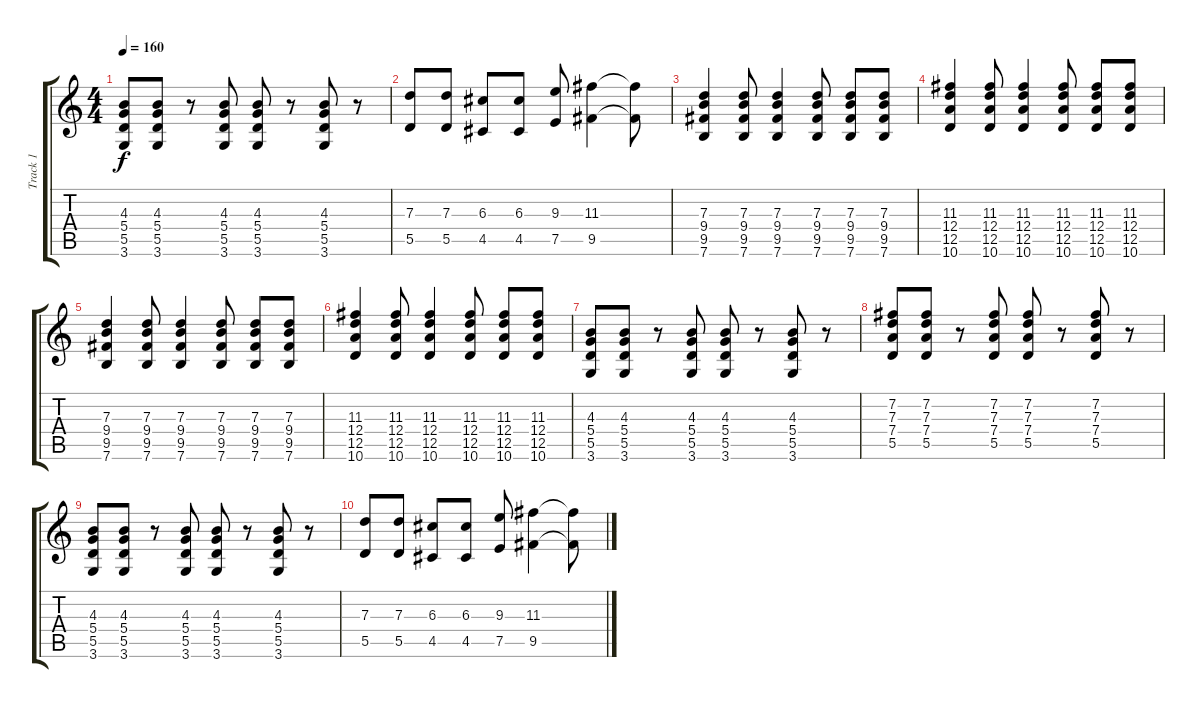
\track ("Track 1" "Track 1") {instrument acousticguitarsteel}
\staff {score tabs}
\tuning (E4 B3 G3 D3 A2 E2) {hide}
\ts (4 4)
\tempo 160
\clef g2
\ks c
(4.3 5.4 5.5 3.6).8{dy f} (4.3 5.4 5.5 3.6).8 r.8 (4.3 5.4 5.5 3.6).8 (4.3 5.4 5.5 3.6).8 r.8 (4.3 5.4 5.5 3.6).8 r.8 |
(7.3 5.5).8 (7.3 5.5).8 (6.3 4.5).8 (6.3 4.5).8 (9.3 7.5).8 (11.3 9.5).4 (11.3{t} 9.5{t}).8 |
(7.3 9.4 9.5 7.6).4 (7.3 9.4 9.5 7.6).8 (7.3 9.4 9.5 7.6).4 (7.3 9.4 9.5 7.6).8 (7.3 9.4 9.5 7.6).8 (7.3 9.4 9.5 7.6).8 |
(11.3 12.4 12.5 10.6).4 (11.3 12.4 12.5 10.6).8 (11.3 12.4 12.5 10.6).4 (11.3 12.4 12.5 10.6).8 (11.3 12.4 12.5 10.6).8 (11.3 12.4 12.5 10.6).8 |
(7.3 9.4 9.5 7.6).4 (7.3 9.4 9.5 7.6).8 (7.3 9.4 9.5 7.6).4 (7.3 9.4 9.5 7.6).8 (7.3 9.4 9.5 7.6).8 (7.3 9.4 9.5 7.6).8 |
(11.3 12.4 12.5 10.6).4 (11.3 12.4 12.5 10.6).8 (11.3 12.4 12.5 10.6).4 (11.3 12.4 12.5 10.6).8 (11.3 12.4 12.5 10.6).8 (11.3 12.4 12.5 10.6).8 |
(4.3 5.4 5.5 3.6).8 (4.3 5.4 5.5 3.6).8 r.8 (4.3 5.4 5.5 3.6).8 (4.3 5.4 5.5 3.6).8 r.8 (4.3 5.4 5.5 3.6).8 r.8 |
(7.2 7.3 7.4 5.5).8 (7.2 7.3 7.4 5.5).8 r.8 (7.2 7.3 7.4 5.5).8 (7.2 7.3 7.4 5.5).8 r.8 (7.2 7.3 7.4 5.5).8 r.8 |
(4.3 5.4 5.5 3.6).8 (4.3 5.4 5.5 3.6).8 r.8 (4.3 5.4 5.5 3.6).8 (4.3 5.4 5.5 3.6).8 r.8 (4.3 5.4 5.5 3.6).8 r.8 |
(7.3 5.5).8 (7.3 5.5).8 (6.3 4.5).8 (6.3 4.5).8 (9.3 7.5).8 (11.3 9.5).4 (11.3{t} 9.5{t}).8
